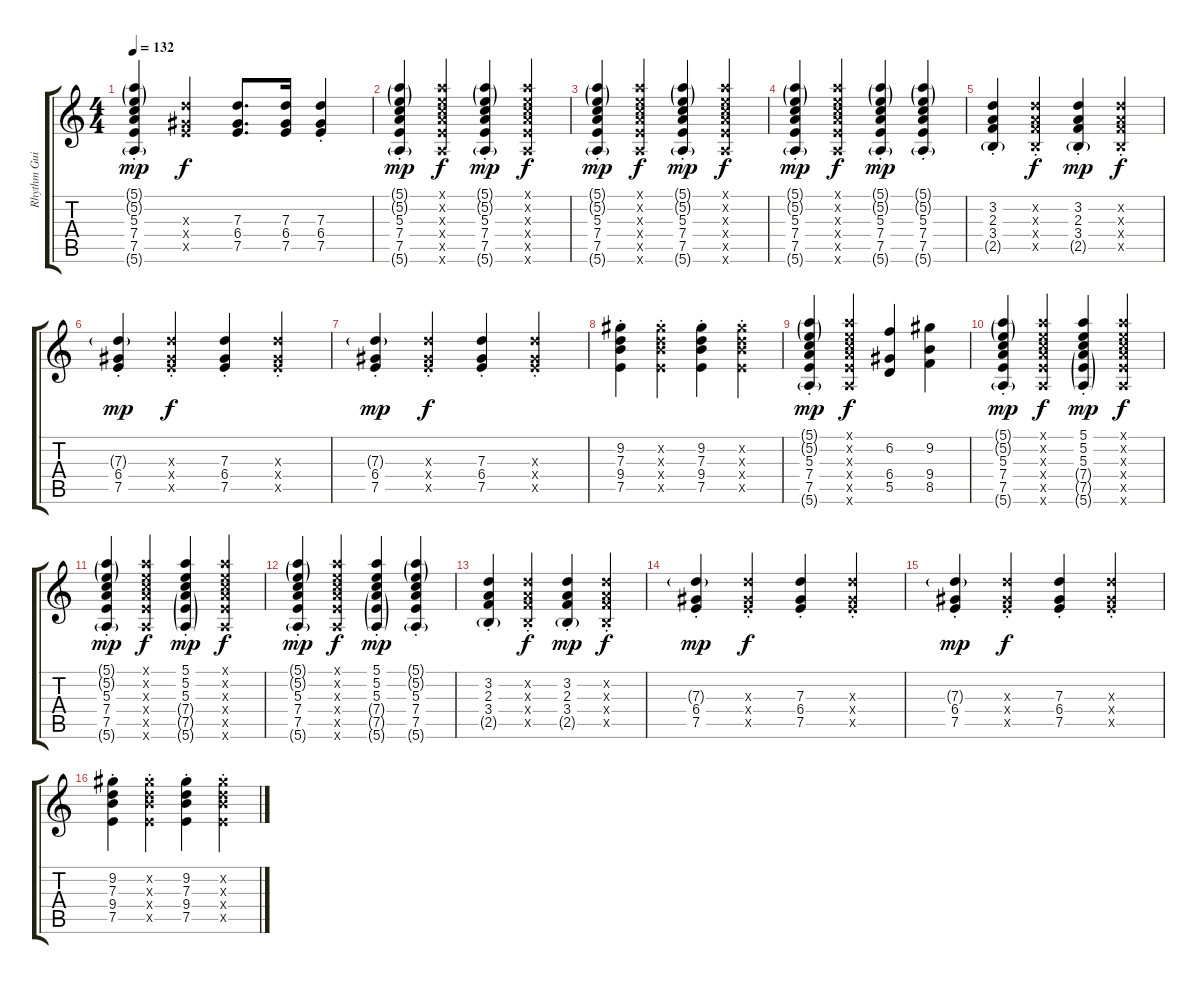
\track ("Rhythm Guitar" "Rhythm Gui") {instrument acousticguitarnylon}
\staff {score tabs}
\tuning (E4 B3 G3 D3 A2 E2) {hide}
\ts (4 4)
\tempo 132
\clef g2
\ks c
(5.1{g st} 5.2{g st} 5.3{st} 7.4{st} 7.5{st} 5.6{g st}).4{dy mp} (7.3{x} 6.4{x} 7.5{x}).4{dy f} (7.3 6.4 7.5).8{d} (7.3 6.4 7.5).16 (7.3{st} 6.4{st} 7.5{st}).4 |
(5.1{g st} 5.2{g st} 5.3{st} 7.4{st} 7.5{st} 5.6{g st}).4{dy mp} (5.1{x} 5.2{x} 5.3{x} 7.4{x} 7.5{x} 5.6{x}).4{dy f} (5.1{g st} 5.2{g st} 5.3{st} 7.4{st} 7.5{st} 5.6{g st}).4{dy mp} (5.1{x} 5.2{x} 5.3{x} 7.4{x} 7.5{x} 5.6{x}).4{dy f} |
(5.1{g st} 5.2{g st} 5.3{st} 7.4{st} 7.5{st} 5.6{g st}).4{dy mp} (5.1{x} 5.2{x} 5.3{x} 7.4{x} 7.5{x} 5.6{x}).4{dy f} (5.1{g st} 5.2{g st} 5.3{st} 7.4{st} 7.5{st} 5.6{g st}).4{dy mp} (5.1{x} 5.2{x} 5.3{x} 7.4{x} 7.5{x} 5.6{x}).4{dy f} |
(5.1{g st} 5.2{g st} 5.3{st} 7.4{st} 7.5{st} 5.6{g st}).4{dy mp} (5.1{x} 5.2{x} 5.3{x} 7.4{x} 7.5{x} 5.6{x}).4{dy f} (5.1{g st} 5.2{g st} 5.3{st} 7.4{st} 7.5{st} 5.6{g st}).4{dy mp} (5.1{g st} 5.2{g st} 5.3{st} 7.4{st} 7.5{st} 5.6{g st}).4 |
(3.2{st} 2.3{st} 3.4{st} 2.5{g st}).4 (3.2{st x} 2.3{st x} 3.4{st x} 2.5{st x}).4{dy f} (3.2{st} 2.3{st} 3.4{st} 2.5{g st}).4{dy mp} (3.2{st x} 2.3{st x} 3.4{st x} 2.5{st x}).4{dy f} |
(7.3{g st} 6.4{st} 7.5{st}).4{dy mp} (7.3{st x} 6.4{st x} 7.5{st x}).4{dy f} (7.3{st} 6.4{st} 7.5{st}).4 (7.3{st x} 6.4{st x} 7.5{st x}).4 |
(7.3{g st} 6.4{st} 7.5{st}).4{dy mp} (7.3{st x} 6.4{st x} 7.5{st x}).4{dy f} (7.3{st} 6.4{st} 7.5{st}).4 (7.3{st x} 6.4{st x} 7.5{st x}).4 |
(9.2{st} 7.3{st} 9.4{st} 7.5{st}).4 (9.2{st x} 7.3{st x} 9.4{st x} 7.5{st x}).4 (9.2{st} 7.3{st} 9.4{st} 7.5{st}).4 (9.2{st x} 7.3{st x} 9.4{st x} 7.5{st x}).4 |
(5.1{g st} 5.2{g st} 5.3{st} 7.4{st} 7.5{st} 5.6{g st}).4{dy mp} (5.1{x} 5.2{x} 5.3{x} 7.4{x} 7.5{x} 5.6{x}).4{dy f} (6.2 6.4 5.5).4 (9.2 9.4 8.5).4 |
(5.1{g st} 5.2{g st} 5.3{st} 7.4{st} 7.5{st} 5.6{g st}).4{dy mp} (5.1{x} 5.2{x} 5.3{x} 7.4{x} 7.5{x} 5.6{x}).4{dy f} (5.1{st} 5.2{st} 5.3{st} 7.4{g st} 7.5{g st} 5.6{g st}).4{dy mp} (5.1{x} 5.2{x} 5.3{x} 7.4{x} 7.5{x} 5.6{x}).4{dy f} |
(5.1{g st} 5.2{g st} 5.3{st} 7.4{st} 7.5{st} 5.6{g st}).4{dy mp} (5.1{x} 5.2{x} 5.3{x} 7.4{x} 7.5{x} 5.6{x}).4{dy f} (5.1{st} 5.2{st} 5.3{st} 7.4{g st} 7.5{g st} 5.6{g st}).4{dy mp} (5.1{x} 5.2{x} 5.3{x} 7.4{x} 7.5{x} 5.6{x}).4{dy f} |
(5.1{g st} 5.2{g st} 5.3{st} 7.4{st} 7.5{st} 5.6{g st}).4{dy mp} (5.1{x} 5.2{x} 5.3{x} 7.4{x} 7.5{x} 5.6{x}).4{dy f} (5.1{st} 5.2{st} 5.3{st} 7.4{g st} 7.5{g st} 5.6{g st}).4{dy mp} (5.1{g st} 5.2{g st} 5.3{st} 7.4{st} 7.5{st} 5.6{g st}).4 |
(3.2{st} 2.3{st} 3.4{st} 2.5{g st}).4 (3.2{st x} 2.3{st x} 3.4{st x} 2.5{st x}).4{dy f} (3.2{st} 2.3{st} 3.4{st} 2.5{g st}).4{dy mp} (3.2{st x} 2.3{st x} 3.4{st x} 2.5{st x}).4{dy f} |
(7.3{g st} 6.4{st} 7.5{st}).4{dy mp} (7.3{st x} 6.4{st x} 7.5{st x}).4{dy f} (7.3{st} 6.4{st} 7.5{st}).4 (7.3{st x} 6.4{st x} 7.5{st x}).4 |
(7.3{g st} 6.4{st} 7.5{st}).4{dy mp} (7.3{st x} 6.4{st x} 7.5{st x}).4{dy f} (7.3{st} 6.4{st} 7.5{st}).4 (7.3{st x} 6.4{st x} 7.5{st x}).4 |
(9.2{st} 7.3{st} 9.4{st} 7.5{st}).4 (9.2{st x} 7.3{st x} 9.4{st x} 7.5{st x}).4 (9.2{st} 7.3{st} 9.4{st} 7.5{st}).4 (9.2{st x} 7.3{st x} 9.4{st x} 7.5{st x}).4
